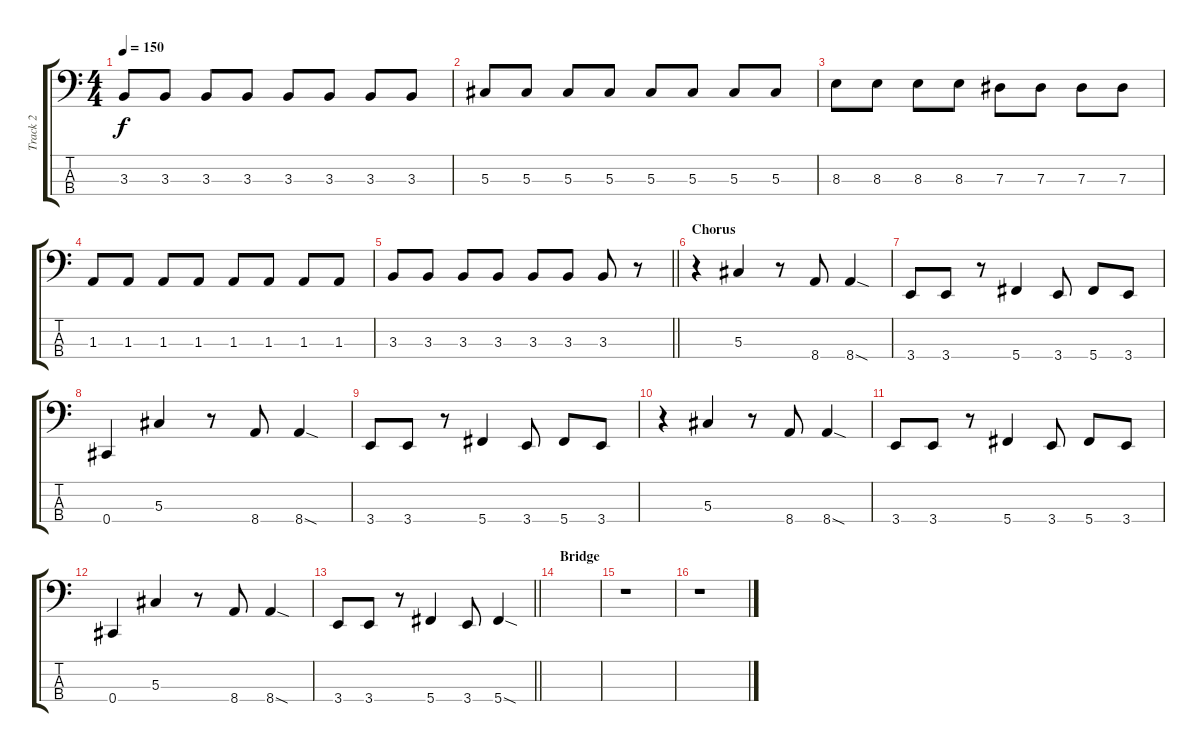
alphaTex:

\track ("Track 2" "Track 2") {instrument electricbasspick}
\staff {score tabs}
\tuning (Gb2 Db2 Ab1 Db1) {hide}
\ts (4 4)
\tempo 150
\clef f4
\ks c
3.3.8{dy f} 3.3.8 3.3.8 3.3.8 3.3.8 3.3.8 3.3.8 3.3.8 |
5.3.8 5.3.8 5.3.8 5.3.8 5.3.8 5.3.8 5.3.8 5.3.8 |
8.3.8 8.3.8 8.3.8 8.3.8 7.3.8 7.3.8 7.3.8 7.3.8 |
1.3.8 1.3.8 1.3.8 1.3.8 1.3.8 1.3.8 1.3.8 1.3.8 |
\barLineRight lightlight
3.3.8 3.3.8 3.3.8 3.3.8 3.3.8 3.3.8 3.3.8 r.8 |
\section ("" "Chorus")
r.4 5.3.4 r.8 8.4.8 8.4{sod}.4 |
3.4.8 3.4.8 r.8 5.4.4 3.4.8 5.4.8 3.4.8 |
0.4.4 5.3.4 r.8 8.4.8 8.4{sod}.4 |
3.4.8 3.4.8 r.8 5.4.4 3.4.8 5.4.8 3.4.8 |
r.4 5.3.4 r.8 8.4.8 8.4{sod}.4 |
3.4.8 3.4.8 r.8 5.4.4 3.4.8 5.4.8 3.4.8 |
0.4.4 5.3.4 r.8 8.4.8 8.4{sod}.4 |
\barLineRight lightlight
3.4.8 3.4.8 r.8 5.4.4 3.4.8 5.4{sod}.4 |
\section ("" "Bridge")
|
r.1 |
r.1
